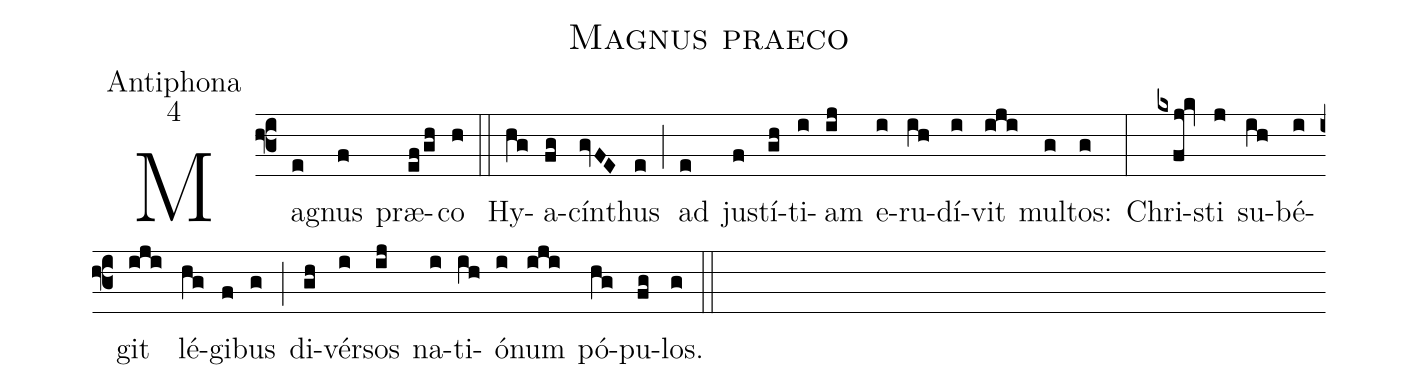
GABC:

name:Magnus praeco;
office-part:Antiphona;
mode:4;
%%
(f3) Ma(e)gnus(f) præ(ef/gh)co(h) (::) Hy(hg)a(fg)cín(gvFE)thus(e) (;) ad(e) ju(f)stí(gh)ti(i)am(ij) e(i)ru(ih)dí(i)vit(iji) mul(g)tos:(g) (:) Chri(kxfj!kv)sti(j) su(ih)bé(i)git(iji) lé(hg)gi(f)bus(g) (;) di(gh)vér(i)sos(ij) na(i)ti(ih)ó(i)num(iji) pó(hg)pu(fg)los.(g) (::)
